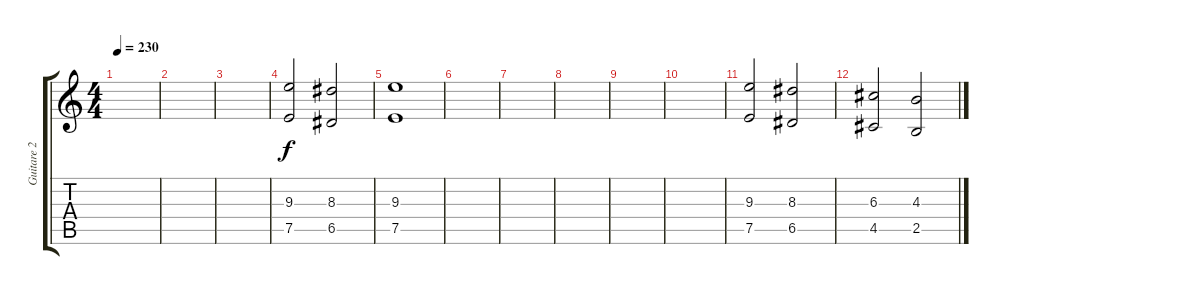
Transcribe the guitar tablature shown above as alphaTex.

\track ("Guitare 2" "Guitare 2") {instrument distortionguitar}
\staff {score tabs}
\tuning (E4 B3 G3 D3 A2 E2) {hide}
\ts (4 4)
\tempo 230
\clef g2
\ks c
|
|
|
(9.3 7.5).2 (8.3 6.5).2 |
(9.3 7.5).1 |
|
|
|
|
|
(9.3 7.5).2 (8.3 6.5).2 |
(6.3 4.5).2 (4.3 2.5).2
